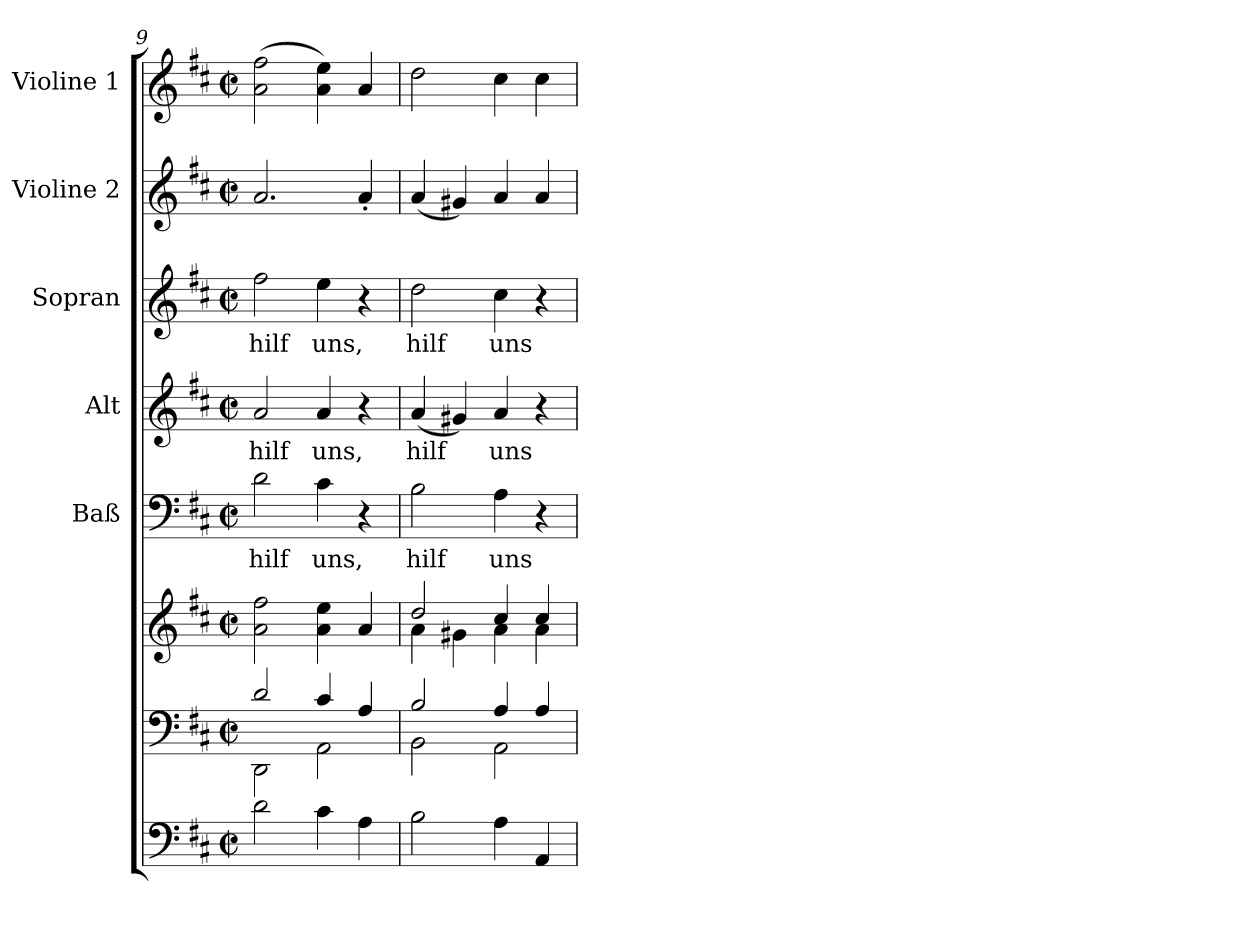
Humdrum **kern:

**kern	**kern	**kern	**kern	**text	**kern	**text	**kern	**text	**kern	**kern
*part7	*part6	*part6	*part5	*part5	*part4	*part4	*part3	*part3	*part2	*part1
*staff8	*staff7	*staff6	*staff5	*staff5	*staff4	*staff4	*staff3	*staff3	*staff2	*staff1
*	*	*	*I"Baß	*	*I"Alt	*	*I"Sopran	*	*I"Violine 2	*I"Violine 1
*	*	*	*	*	*	*	*	*	*I'Vln	*I'Vln
*clefF4	*clefF4	*clefG2	*clefF4	*	*clefG2	*	*clefG2	*	*clefG2	*clefG2
*ITrd7c12	*	*	*	*	*	*	*	*	*	*
*k[f#c#]	*k[f#c#]	*k[f#c#]	*k[f#c#]	*	*k[f#c#]	*	*k[f#c#]	*	*k[f#c#]	*k[f#c#]
*D:	*D:	*D:	*D:	*	*D:	*	*D:	*	*D:	*D:
*M2/2	*M2/2	*M2/2	*M2/2	*	*M2/2	*	*M2/2	*	*M2/2	*M2/2
*met(c|)	*met(c|)	*met(c|)	*met(c|)	*	*met(c|)	*	*met(c|)	*	*met(c|)	*met(c|)
=9	=9	=9	=9	=9	=9	=9	=9	=9	=9	=9
*	*^	*	*	*	*	*	*	*	*	*
!	!	!	!	!	!LO:LY:b	!	!LO:LY:b	!	!LO:LY:b	!	!
2D\	2d/	2DD\	2a\ 2ff#\	2d\	hilf	2a/	hilf	2ff#\	hilf	2.a/	(2a\ 2ff#\
!	!	!	!	!	!LO:LY:b	!	!LO:LY:b	!	!LO:LY:b	!	!
4C#\	4c#/	2AA\	4a\ 4ee\	4c#\	uns,	4a/	uns,	4ee\	uns,	.	4a\ 4ee\)
4AA\	4A/	.	4a/	4r	.	4r	.	4r	.	4a'</	4a/
=10	=10	=10	=10	=10	=10	=10	=10	=10	=10	=10	=10
*	*	*	*^	*	*	*	*	*	*	*	*
!	!	!	!	!	!	!LO:LY:b	!	!LO:LY:b	!	!LO:LY:b	!	!
2BB\	2B/	2BB\	2dd/	4a\	2B\	hilf	(<4a/	hilf	2dd\	hilf	(<4a/	2dd\
.	.	.	.	4g#X\	.	.	4g#X/)	.	.	.	4g#X/)	.
!	!	!	!	!	!	!LO:LY:b	!	!LO:LY:b	!	!LO:LY:b	!	!
4AA\	4A/	2AA\	4cc#/	4a\	4A\	uns	4a/	uns	4cc#\	uns	4a/	4cc#\
4AAA/	4A/	.	4cc#/	4a\	4r	.	4r	.	4r	.	4a/	4cc#\
*	*v	*v	*	*	*	*	*	*	*	*	*	*
*	*	*v	*v	*	*	*	*	*	*	*	*
=	=	=	=	=	=	=	=	=	=	=
*-	*-	*-	*-	*-	*-	*-	*-	*-	*-	*-
